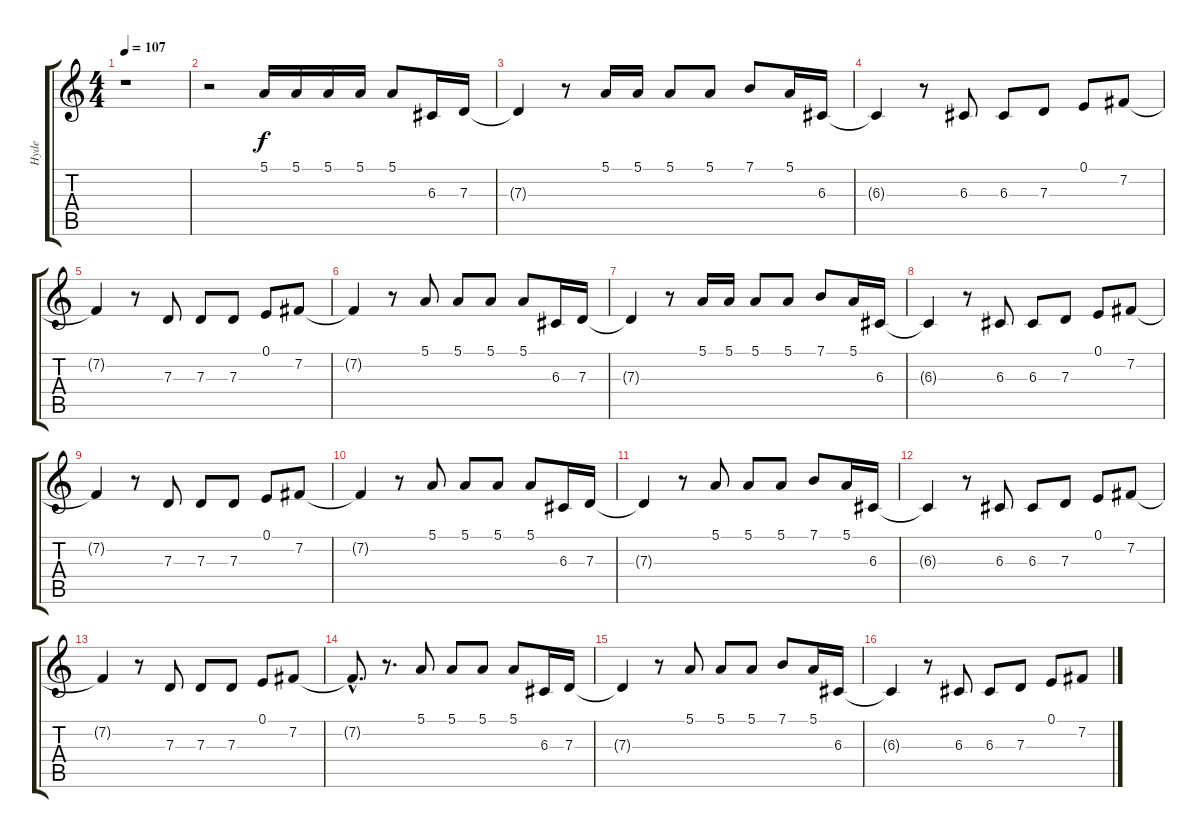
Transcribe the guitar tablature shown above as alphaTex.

\track ("Hyde" "Hyde") {instrument flute}
\staff {score tabs}
\tuning (E4 B3 G3 D3 A2 E2) {hide}
\ts (4 4)
\tempo 107
\clef g2
\ks c
r.1{dy f} |
r.2 5.1.16{volume 16 balance 8} 5.1.16{volume 16 balance 8} 5.1.16{volume 16 balance 8} 5.1.16{volume 16 balance 8} 5.1.8{volume 16 balance 8} 6.3.16{volume 16 balance 8} 7.3.16{volume 16 balance 8} |
7.3{t}.4 r.8 5.1.16{volume 16} 5.1.16{volume 16} 5.1.8{volume 16} 5.1.8{volume 16} 7.1.8{volume 16} 5.1.16{volume 16} 6.3.16{volume 16} |
6.3{t}.4 r.8 6.3.8{volume 16} 6.3.8{volume 16} 7.3.8{volume 16} 0.1.8{volume 16} 7.2.8{volume 16} |
7.2{t}.4 r.8 7.3.8{volume 16} 7.3.8{volume 16} 7.3.8 0.1.8 7.2.8 |
7.2{t}.4 r.8 5.1.8 5.1.8 5.1.8 5.1.8 6.3.16 7.3.16 |
7.3{t}.4 r.8 5.1.16 5.1.16 5.1.8 5.1.8 7.1.8 5.1.16 6.3.16 |
6.3{t}.4 r.8 6.3.8 6.3.8 7.3.8 0.1.8 7.2.8 |
7.2{t}.4 r.8 7.3.8 7.3.8 7.3.8 0.1.8 7.2.8 |
7.2{t}.4 r.8 5.1.8 5.1.8 5.1.8 5.1.8 6.3.16 7.3.16 |
7.3{t}.4 r.8 5.1.8 5.1.8 5.1.8 7.1.8 5.1.16 6.3.16 |
6.3{t}.4 r.8 6.3.8 6.3.8 7.3.8 0.1.8 7.2.8 |
7.2{t}.4 r.8 7.3.8 7.3.8 7.3.8 0.1.8 7.2.8 |
7.2{hac t}.8{d} r.8{d} 5.1.8 5.1.8 5.1.8 5.1.8 6.3.16 7.3.16 |
7.3{t}.4 r.8 5.1.8 5.1.8 5.1.8 7.1.8 5.1.16 6.3.16 |
6.3{t}.4 r.8 6.3.8 6.3.8 7.3.8 0.1.8 7.2.8
